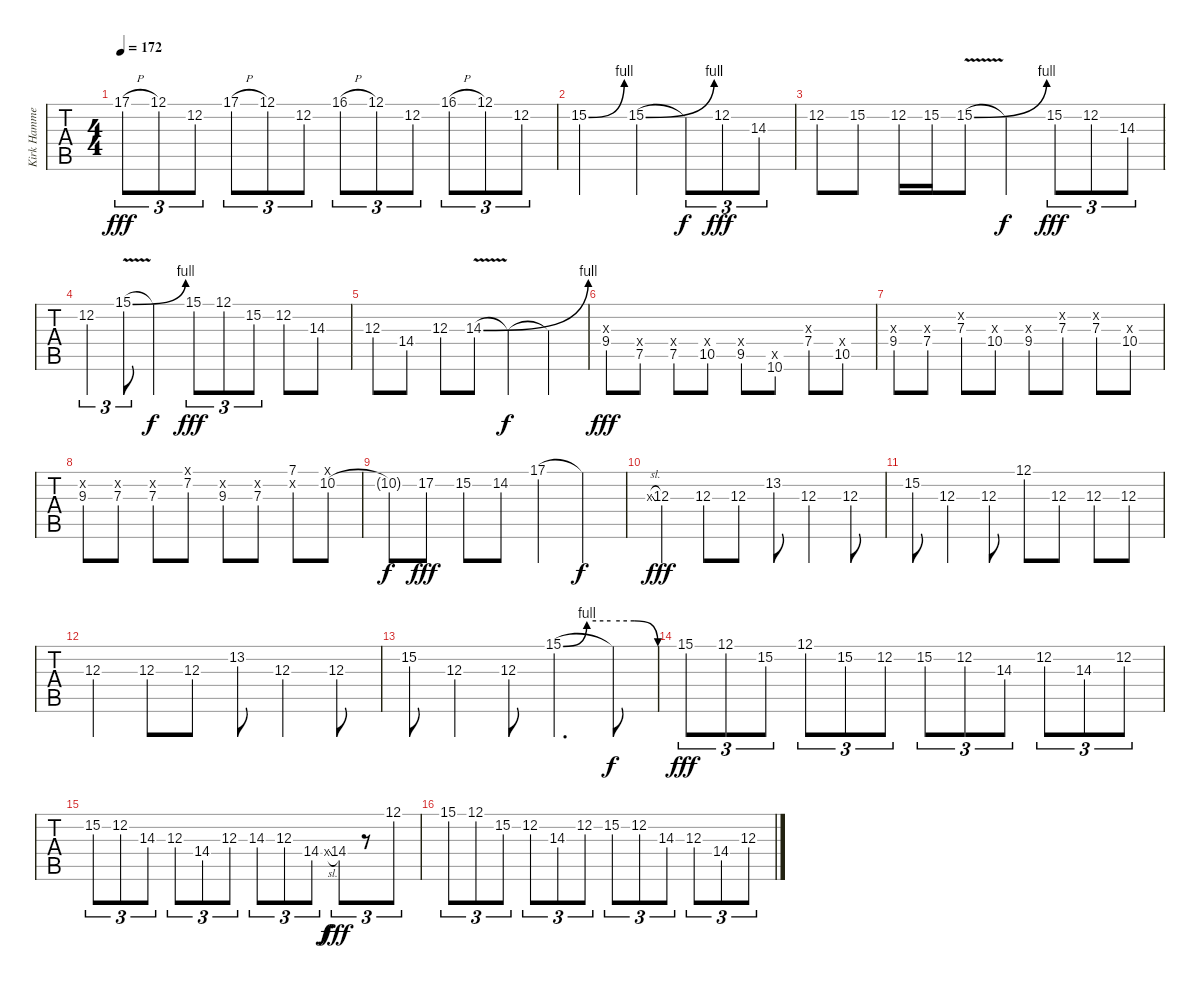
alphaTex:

\track ("Kirk Hammett" "Kirk Hamme") {instrument distortionguitar}
\staff {tabs}
\tuning (E4 B3 G3 D3 A2 E2) {hide}
\ts (4 4)
\tempo 172
\clef g2
\ks c
17.1{h}.8{tu (3 2) dy fff} 12.1.8{tu (3 2)} 12.2.8{tu (3 2)} 17.1{h}.8{tu (3 2)} 12.1.8{tu (3 2)} 12.2.8{tu (3 2)} 16.1{h}.8{tu (3 2)} 12.1.8{tu (3 2)} 12.2.8{tu (3 2)} 16.1{h}.8{tu (3 2)} 12.1.8{tu (3 2)} 12.2.8{tu (3 2)} |
15.2{be (bend 0 0 60 4)}.2 15.2{be (bend 0 0 60 4)}.4 15.2{t}.8{tu (3 2) dy f} 12.2.8{tu (3 2) dy fff} 14.3.8{tu (3 2)} |
12.2.8 15.2.8 12.2.16 15.2.16 15.2{be (bend 0 0 60 4) v}.8 15.2{t}.4{dy f} 15.2.8{tu (3 2) dy fff} 12.2.8{tu (3 2)} 14.3.8{tu (3 2)} |
12.2.4{tu (3 2)} 15.1{be (bend 0 0 60 4) v}.8{tu (3 2)} 15.1{t}.4{dy f} 15.1.8{tu (3 2) dy fff} 12.1.8{tu (3 2)} 15.2.8{tu (3 2)} 12.2.8 14.3.8 |
12.3.8 14.4.8 12.3.8 14.3{be (bend 0 0 60 4) v}.8 14.3{t}.4{dy f} 14.3{t}.4 |
(0.3{x} 9.4).8{dy fff} (0.4{x} 7.5).8 (0.4{x} 7.5).8 (0.4{x} 10.5).8 (0.4{x} 9.5).8 (0.5{x} 10.6).8 (0.3{x} 7.4).8 (0.4{x} 10.5).8 |
(0.3{x} 9.4).8 (0.3{x} 7.4).8 (0.2{x} 7.3).8 (0.3{x} 10.4).8 (0.3{x} 9.4).8 (0.2{x} 7.3).8 (0.2{x} 7.3).8 (10.3{x} 10.4).8 |
(0.2{x} 9.3).8 (0.2{x} 7.3).8 (0.2{x} 7.3).8 (0.1{x} 7.2).8 (0.2{x} 9.3).8 (0.2{x} 7.3).8 (7.1 0.2{x}).8 (0.1{x} 10.2).8 |
10.2{t}.8{dy f} 17.2.8{dy fff} 15.2.8 14.2.8 17.1.4 17.1{t}.4{dy f} |
0.3{sl x}.8{gr} 12.3.4{dy fff} 12.3.8 12.3.8 13.2.8 12.3.4 12.3.8 |
15.2.8 12.3.4 12.3.8 12.1.8 12.3.8 12.3.8 12.3.8 |
12.3.4 12.3.8 12.3.8 13.2.8 12.3.4 12.3.8 |
15.2.8 12.3.4 12.3.8 15.1{be (custom 0 0 15 4 30 4 45 4 60 0)}.4{d} 15.1{t}.8{dy f} |
15.1.8{tu (3 2) dy fff} 12.1.8{tu (3 2)} 15.2.8{tu (3 2)} 12.1.8{tu (3 2)} 15.2.8{tu (3 2)} 12.2.8{tu (3 2)} 15.2.8{tu (3 2)} 12.2.8{tu (3 2)} 14.3.8{tu (3 2)} 12.2.8{tu (3 2)} 14.3.8{tu (3 2)} 12.2.8{tu (3 2)} |
15.2.8{tu (3 2)} 12.2.8{tu (3 2)} 14.3.8{tu (3 2)} 12.3.8{tu (3 2)} 14.4.8{tu (3 2)} 12.3.8{tu (3 2)} 14.3.8{tu (3 2)} 12.3.8{tu (3 2)} 14.4.8{tu (3 2)} 0.4{sl x}.8{gr dy f} 14.4.8{tu (3 2) dy fff} r.8{tu (3 2)} 12.1.8{tu (3 2)} |
15.1.8{tu (3 2)} 12.1.8{tu (3 2)} 15.2.8{tu (3 2)} 12.2.8{tu (3 2)} 14.3.8{tu (3 2)} 12.2.8{tu (3 2)} 15.2.8{tu (3 2)} 12.2.8{tu (3 2)} 14.3.8{tu (3 2)} 12.3.8{tu (3 2)} 14.4.8{tu (3 2)} 12.3.8{tu (3 2)}
